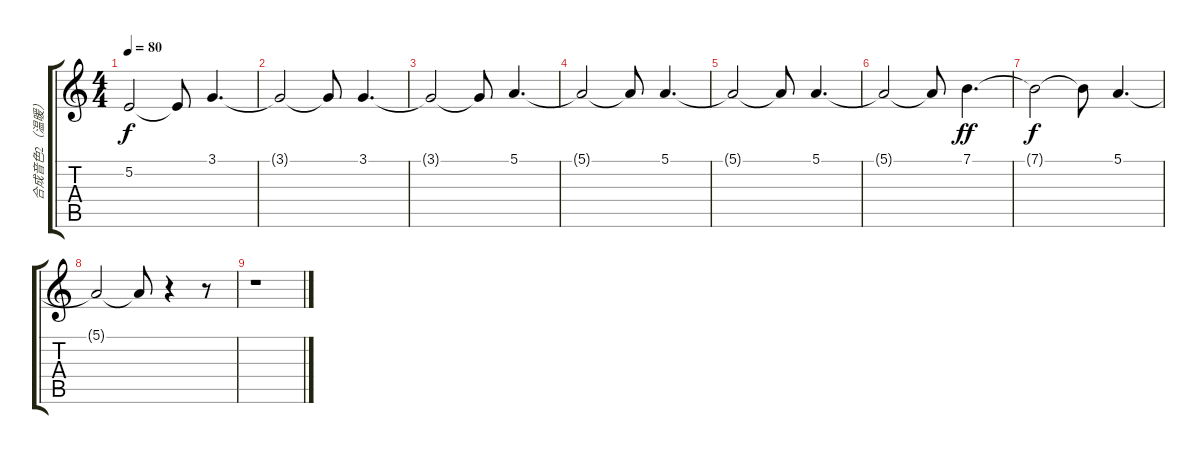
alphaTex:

\track ("合成音色2（温暖）" "合成音色2（温暖）") {instrument pad2warm}
\staff {score tabs}
\tuning (E4 B3 G3 D3 A2 E2) {hide}
\ts (4 4)
\tempo 80
\clef g2
\ks c
5.2{t}.2{dy f} 5.2{t}.8 3.1.4{d} |
3.1{t}.2 3.1{t}.8 3.1.4{d} |
3.1{t}.2 3.1{t}.8 5.1.4{d} |
5.1{t}.2 5.1{t}.8 5.1.4{d} |
5.1{t}.2 5.1{t}.8 5.1.4{d} |
5.1{t}.2 5.1{t}.8 7.1.4{d dy ff} |
7.1{t}.2{dy f} 7.1{t}.8 5.1.4{d} |
5.1{t}.2 5.1{t}.8 r.4 r.8 |
r.1
